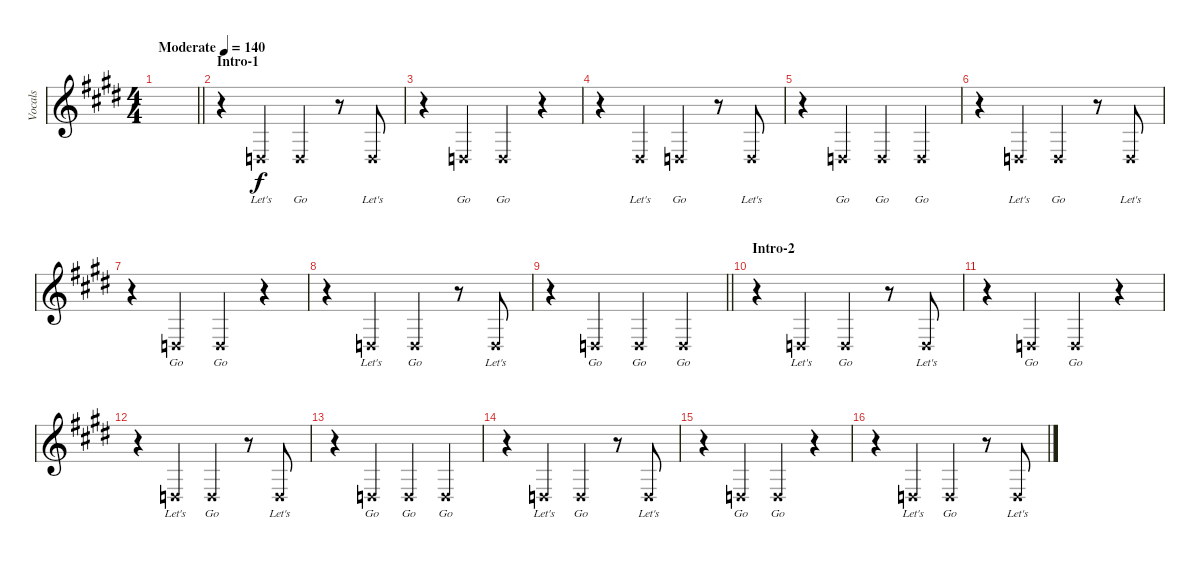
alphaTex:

\track ("Vocals" "Vocals") {instrument violin}
\staff {score}
\tuning (E4 B3 G3 D3 A2 E2) {hide}
\ts (4 4)
\tempo (140 "Moderate")
\clef g2
\barLineRight lightlight
\ks e
|
\section ("" "Intro-1")
r.4 0.4{x}.4{lyrics (0 "Let's") lyrics (1 "") lyrics (2 "") lyrics (3 "") lyrics (4 "")} 0.4{x}.4{lyrics (0 "Go") lyrics (1 "") lyrics (2 "") lyrics (3 "") lyrics (4 "")} r.8 0.4{x}.8{lyrics (0 "Let's") lyrics (1 "") lyrics (2 "") lyrics (3 "") lyrics (4 "")} |
r.4 0.4{x}.4{lyrics (0 "Go") lyrics (1 "") lyrics (2 "") lyrics (3 "") lyrics (4 "")} 0.4{x}.4{lyrics (0 "Go") lyrics (1 "") lyrics (2 "") lyrics (3 "") lyrics (4 "")} r.4 |
r.4 1.4{x}.4{lyrics (0 "Let's") lyrics (1 "") lyrics (2 "") lyrics (3 "") lyrics (4 "")} 0.4{x}.4{lyrics (0 "Go") lyrics (1 "") lyrics (2 "") lyrics (3 "") lyrics (4 "")} r.8 0.4{x}.8{lyrics (0 "Let's") lyrics (1 "") lyrics (2 "") lyrics (3 "") lyrics (4 "")} |
r.4 0.4{x}.4{lyrics (0 "Go") lyrics (1 "") lyrics (2 "") lyrics (3 "") lyrics (4 "")} 0.4{x}.4{lyrics (0 "Go") lyrics (1 "") lyrics (2 "") lyrics (3 "") lyrics (4 "")} 0.4{x}.4{lyrics (0 "Go") lyrics (1 "") lyrics (2 "") lyrics (3 "") lyrics (4 "")} |
r.4 0.4{x}.4{lyrics (0 "Let's") lyrics (1 "") lyrics (2 "") lyrics (3 "") lyrics (4 "")} 0.4{x}.4{lyrics (0 "Go") lyrics (1 "") lyrics (2 "") lyrics (3 "") lyrics (4 "")} r.8 0.4{x}.8{lyrics (0 "Let's") lyrics (1 "") lyrics (2 "") lyrics (3 "") lyrics (4 "")} |
r.4 0.4{x}.4{lyrics (0 "Go") lyrics (1 "") lyrics (2 "") lyrics (3 "") lyrics (4 "")} 0.4{x}.4{lyrics (0 "Go") lyrics (1 "") lyrics (2 "") lyrics (3 "") lyrics (4 "")} r.4 |
r.4 0.4{x}.4{lyrics (0 "Let's") lyrics (1 "") lyrics (2 "") lyrics (3 "") lyrics (4 "")} 0.4{x}.4{lyrics (0 "Go") lyrics (1 "") lyrics (2 "") lyrics (3 "") lyrics (4 "")} r.8 0.4{x}.8{lyrics (0 "Let's") lyrics (1 "") lyrics (2 "") lyrics (3 "") lyrics (4 "")} |
\barLineRight lightlight
r.4 0.4{x}.4{lyrics (0 "Go") lyrics (1 "") lyrics (2 "") lyrics (3 "") lyrics (4 "")} 0.4{x}.4{lyrics (0 "Go") lyrics (1 "") lyrics (2 "") lyrics (3 "") lyrics (4 "")} 0.4{x}.4{lyrics (0 "Go") lyrics (1 "") lyrics (2 "") lyrics (3 "") lyrics (4 "")} |
\section ("" "Intro-2")
r.4 0.4{x}.4{lyrics (0 "Let's") lyrics (1 "") lyrics (2 "") lyrics (3 "") lyrics (4 "")} 0.4{x}.4{lyrics (0 "Go") lyrics (1 "") lyrics (2 "") lyrics (3 "") lyrics (4 "")} r.8 0.4{x}.8{lyrics (0 "Let's") lyrics (1 "") lyrics (2 "") lyrics (3 "") lyrics (4 "")} |
r.4 0.4{x}.4{lyrics (0 "Go") lyrics (1 "") lyrics (2 "") lyrics (3 "") lyrics (4 "")} 0.4{x}.4{lyrics (0 "Go") lyrics (1 "") lyrics (2 "") lyrics (3 "") lyrics (4 "")} r.4 |
r.4 0.4{x}.4{lyrics (0 "Let's") lyrics (1 "") lyrics (2 "") lyrics (3 "") lyrics (4 "")} 0.4{x}.4{lyrics (0 "Go") lyrics (1 "") lyrics (2 "") lyrics (3 "") lyrics (4 "")} r.8 0.4{x}.8{lyrics (0 "Let's") lyrics (1 "") lyrics (2 "") lyrics (3 "") lyrics (4 "")} |
r.4 0.4{x}.4{lyrics (0 "Go") lyrics (1 "") lyrics (2 "") lyrics (3 "") lyrics (4 "")} 0.4{x}.4{lyrics (0 "Go") lyrics (1 "") lyrics (2 "") lyrics (3 "") lyrics (4 "")} 0.4{x}.4{lyrics (0 "Go") lyrics (1 "") lyrics (2 "") lyrics (3 "") lyrics (4 "")} |
r.4 0.4{x}.4{lyrics (0 "Let's") lyrics (1 "") lyrics (2 "") lyrics (3 "") lyrics (4 "")} 0.4{x}.4{lyrics (0 "Go") lyrics (1 "") lyrics (2 "") lyrics (3 "") lyrics (4 "")} r.8 0.4{x}.8{lyrics (0 "Let's") lyrics (1 "") lyrics (2 "") lyrics (3 "") lyrics (4 "")} |
r.4 0.4{x}.4{lyrics (0 "Go") lyrics (1 "") lyrics (2 "") lyrics (3 "") lyrics (4 "")} 0.4{x}.4{lyrics (0 "Go") lyrics (1 "") lyrics (2 "") lyrics (3 "") lyrics (4 "")} r.4 |
r.4 0.4{x}.4{lyrics (0 "Let's") lyrics (1 "") lyrics (2 "") lyrics (3 "") lyrics (4 "")} 0.4{x}.4{lyrics (0 "Go") lyrics (1 "") lyrics (2 "") lyrics (3 "") lyrics (4 "")} r.8 0.4{x}.8{lyrics (0 "Let's") lyrics (1 "") lyrics (2 "") lyrics (3 "") lyrics (4 "")}
